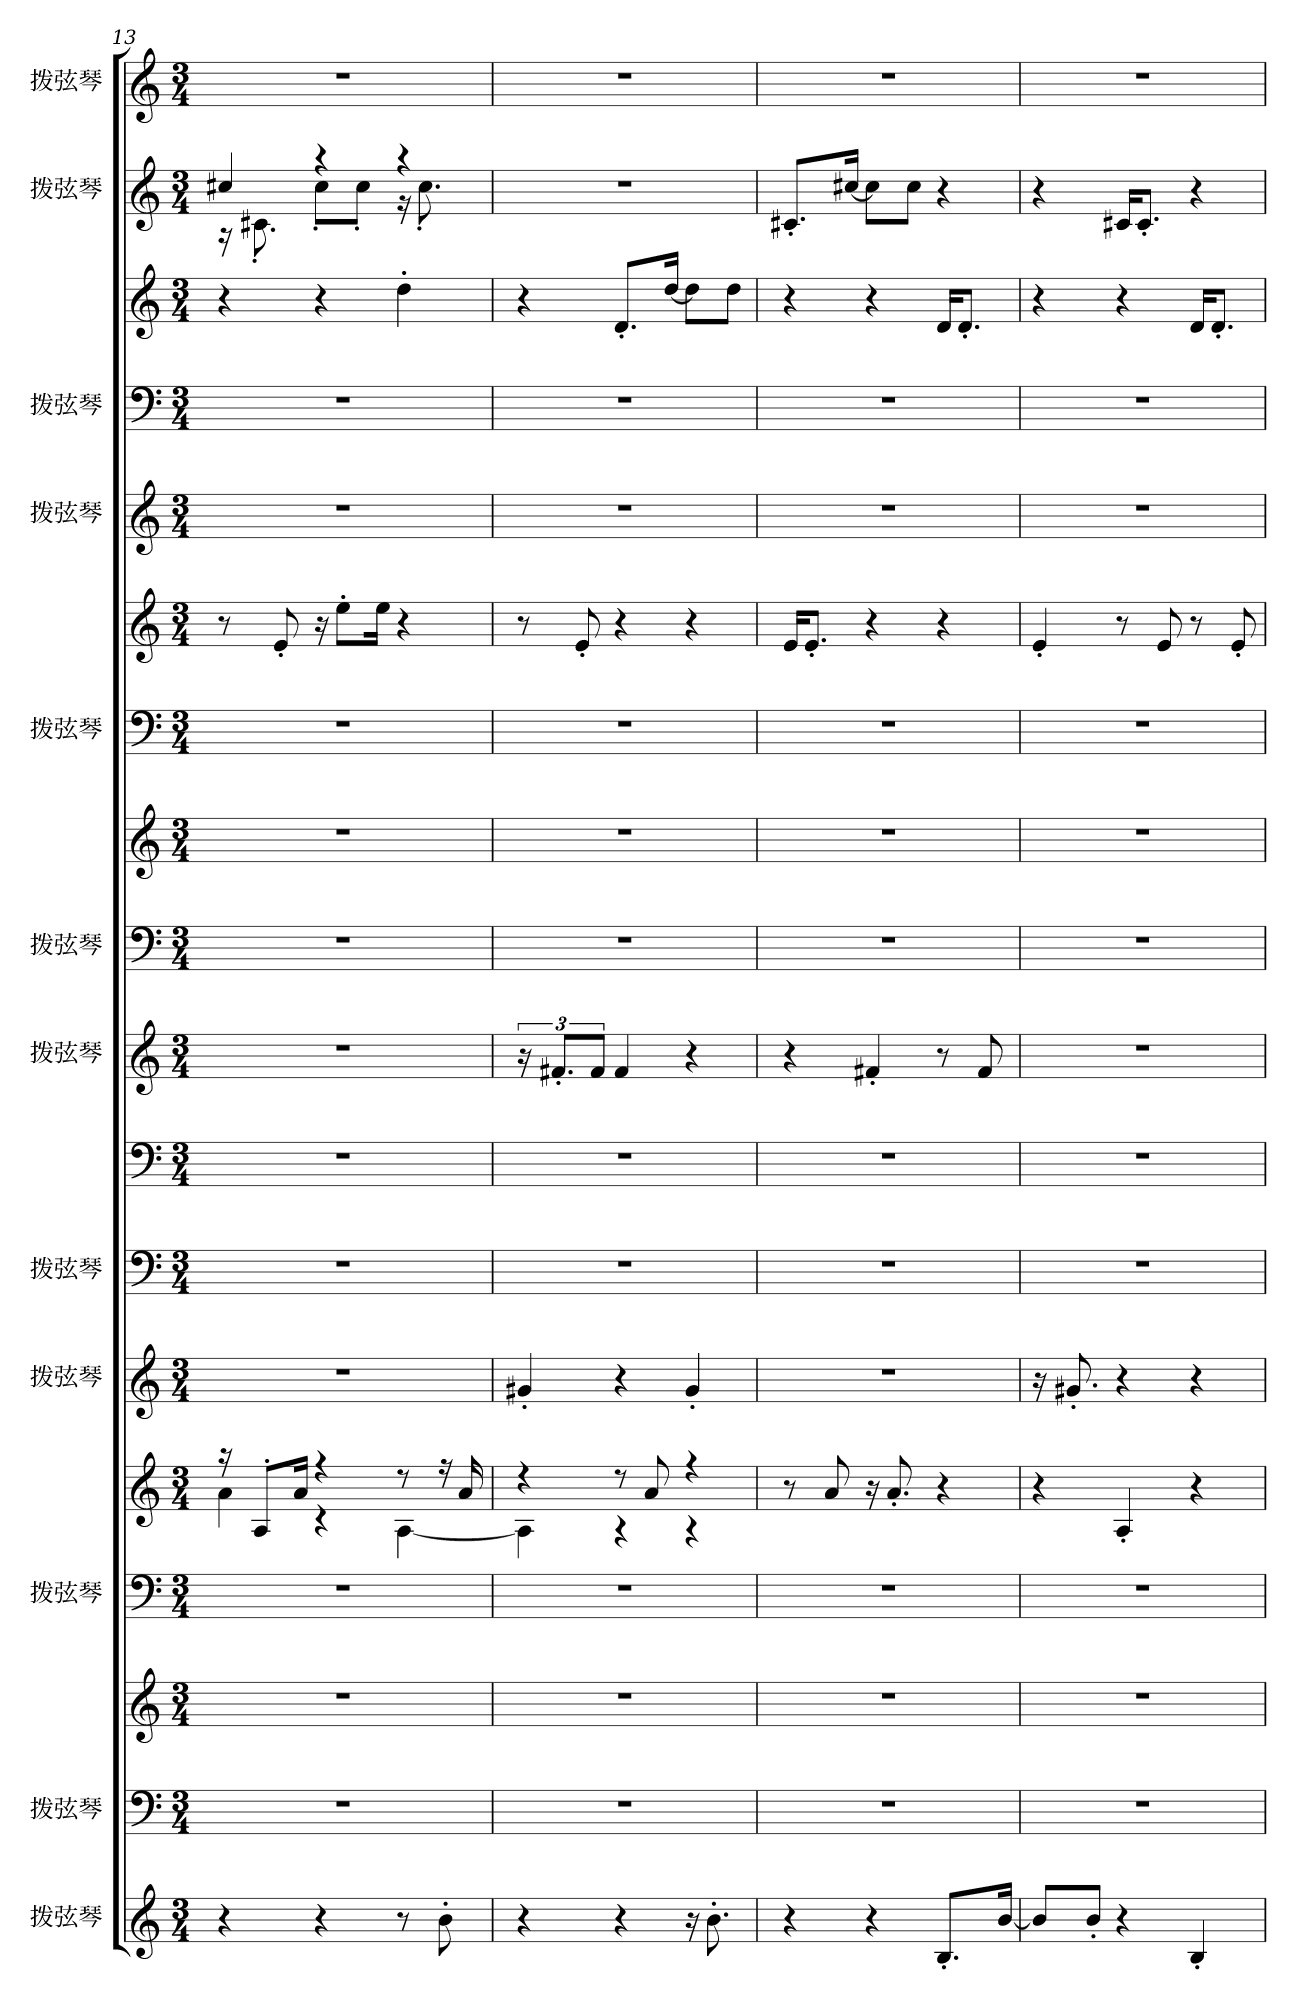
**kern	**kern	**kern	**kern	**kern	**kern	**kern	**kern	**kern	**kern	**kern	**kern	**kern	**kern	**kern	**kern	**kern	**kern
*part12	*part11	*part11	*part10	*part10	*part9	*part8	*part8	*part7	*part6	*part6	*part5	*part5	*part4	*part3	*part3	*part2	*part1
*staff18	*staff17	*staff16	*staff15	*staff14	*staff13	*staff12	*staff11	*staff10	*staff9	*staff8	*staff7	*staff6	*staff5	*staff4	*staff3	*staff2	*staff1
*I"拨弦琴	*I"拨弦琴	*	*I"拨弦琴	*	*I"拨弦琴	*I"拨弦琴	*	*I"拨弦琴	*I"拨弦琴	*	*I"拨弦琴	*	*I"拨弦琴	*I"拨弦琴	*	*I"拨弦琴	*I"拨弦琴
*clefG2	*clefF4	*clefG2	*clefF4	*clefG2	*clefG2	*clefF4	*clefF4	*clefG2	*clefF4	*clefG2	*clefF4	*clefG2	*clefG2	*clefF4	*clefG2	*clefG2	*clefG2
*k[]	*k[]	*k[]	*k[]	*k[]	*k[]	*k[]	*k[]	*k[]	*k[]	*k[]	*k[]	*k[]	*k[]	*k[]	*k[]	*k[]	*k[]
*M3/4	*M3/4	*M3/4	*M3/4	*M3/4	*M3/4	*M3/4	*M3/4	*M3/4	*M3/4	*M3/4	*M3/4	*M3/4	*M3/4	*M3/4	*M3/4	*M3/4	*M3/4
=13	=13	=13	=13	=13	=13	=13	=13	=13	=13	=13	=13	=13	=13	=13	=13	=13	=13
*	*	*	*	*^	*	*	*	*	*	*	*	*	*	*	*	*^	*
4r	2.r	2.r	2.r	16r	4a\	2.r	2.r	2.r	2.r	2.r	2.r	2.r	8r	2.r	2.r	4r	4cc#X/	16r	2.r
.	.	.	.	8A'/L	.	.	.	.	.	.	.	.	.	.	.	.	.	8.c#X'\	.
.	.	.	.	.	.	.	.	.	.	.	.	.	8e'/	.	.	.	.	.	.
.	.	.	.	16a/Jk	.	.	.	.	.	.	.	.	.	.	.	.	.	.	.
4r	.	.	.	4r	4r	.	.	.	.	.	.	.	16r	.	.	4r	4r	8cc#'\L	.
.	.	.	.	.	.	.	.	.	.	.	.	.	8ee'\L	.	.	.	.	.	.
.	.	.	.	.	.	.	.	.	.	.	.	.	.	.	.	.	.	8cc#'\J	.
.	.	.	.	.	.	.	.	.	.	.	.	.	16ee\Jk	.	.	.	.	.	.
8r	.	.	.	8r	[4A\	.	.	.	.	.	.	.	4r	.	.	4dd'\	4r	16r	.
.	.	.	.	.	.	.	.	.	.	.	.	.	.	.	.	.	.	8.cc#'\	.
8b'\	.	.	.	16r	.	.	.	.	.	.	.	.	.	.	.	.	.	.	.
.	.	.	.	16a/	.	.	.	.	.	.	.	.	.	.	.	.	.	.	.
*	*	*	*	*	*	*	*	*	*	*	*	*	*	*	*	*	*v	*v	*
!!LO:PB:g=z
=14	=14	=14	=14	=14	=14	=14	=14	=14	=14	=14	=14	=14	=14	=14	=14	=14	=14	=14
4r	2.r	2.r	2.r	4r	4A\]	4g#X'/	2.r	2.r	24r	2.r	2.r	2.r	8r	2.r	2.r	4r	2.r	2.r
.	.	.	.	.	.	.	.	.	12.f#X'/L	.	.	.	.	.	.	.	.	.
.	.	.	.	.	.	.	.	.	.	.	.	.	8e'/	.	.	.	.	.
.	.	.	.	.	.	.	.	.	12f#/J	.	.	.	.	.	.	.	.	.
4r	.	.	.	8r	4r	4r	.	.	4f#/	.	.	.	4r	.	.	8.d'/L	.	.
.	.	.	.	8a/	.	.	.	.	.	.	.	.	.	.	.	.	.	.
.	.	.	.	.	.	.	.	.	.	.	.	.	.	.	.	[16dd/Jk	.	.
16r	.	.	.	4r	4r	4g#'/	.	.	4r	.	.	.	4r	.	.	8dd\L]	.	.
8.b'\	.	.	.	.	.	.	.	.	.	.	.	.	.	.	.	.	.	.
.	.	.	.	.	.	.	.	.	.	.	.	.	.	.	.	8dd\J	.	.
*	*	*	*	*v	*v	*	*	*	*	*	*	*	*	*	*	*	*	*
=15	=15	=15	=15	=15	=15	=15	=15	=15	=15	=15	=15	=15	=15	=15	=15	=15	=15
4r	2.r	2.r	2.r	8r	2.r	2.r	2.r	4r	2.r	2.r	2.r	16e/KL	2.r	2.r	4r	8.c#X'/L	2.r
.	.	.	.	.	.	.	.	.	.	.	.	8.e'/J	.	.	.	.	.
.	.	.	.	8a/	.	.	.	.	.	.	.	.	.	.	.	.	.
.	.	.	.	.	.	.	.	.	.	.	.	.	.	.	.	[16cc#X/Jk	.
4r	.	.	.	16r	.	.	.	4f#X'/	.	.	.	4r	.	.	4r	8cc#\L]	.
.	.	.	.	8.a'/	.	.	.	.	.	.	.	.	.	.	.	.	.
.	.	.	.	.	.	.	.	.	.	.	.	.	.	.	.	8cc#\J	.
8.B'/L	.	.	.	4r	.	.	.	8r	.	.	.	4r	.	.	16d/KL	4r	.
.	.	.	.	.	.	.	.	.	.	.	.	.	.	.	8.d'/J	.	.
.	.	.	.	.	.	.	.	8f#/	.	.	.	.	.	.	.	.	.
[16b/Jk	.	.	.	.	.	.	.	.	.	.	.	.	.	.	.	.	.
=16	=16	=16	=16	=16	=16	=16	=16	=16	=16	=16	=16	=16	=16	=16	=16	=16	=16
8b/L]	2.r	2.r	2.r	4r	16r	2.r	2.r	2.r	2.r	2.r	2.r	4e'/	2.r	2.r	4r	4r	2.r
.	.	.	.	.	8.g#X'/	.	.	.	.	.	.	.	.	.	.	.	.
8b'/J	.	.	.	.	.	.	.	.	.	.	.	.	.	.	.	.	.
4r	.	.	.	4A'/	4r	.	.	.	.	.	.	8r	.	.	4r	16c#X/KL	.
.	.	.	.	.	.	.	.	.	.	.	.	.	.	.	.	8.c#'/J	.
.	.	.	.	.	.	.	.	.	.	.	.	8e/	.	.	.	.	.
4B'/	.	.	.	4r	4r	.	.	.	.	.	.	8r	.	.	16d/KL	4r	.
.	.	.	.	.	.	.	.	.	.	.	.	.	.	.	8.d'/J	.	.
.	.	.	.	.	.	.	.	.	.	.	.	8e'/	.	.	.	.	.
=	=	=	=	=	=	=	=	=	=	=	=	=	=	=	=	=	=
*-	*-	*-	*-	*-	*-	*-	*-	*-	*-	*-	*-	*-	*-	*-	*-	*-	*-
